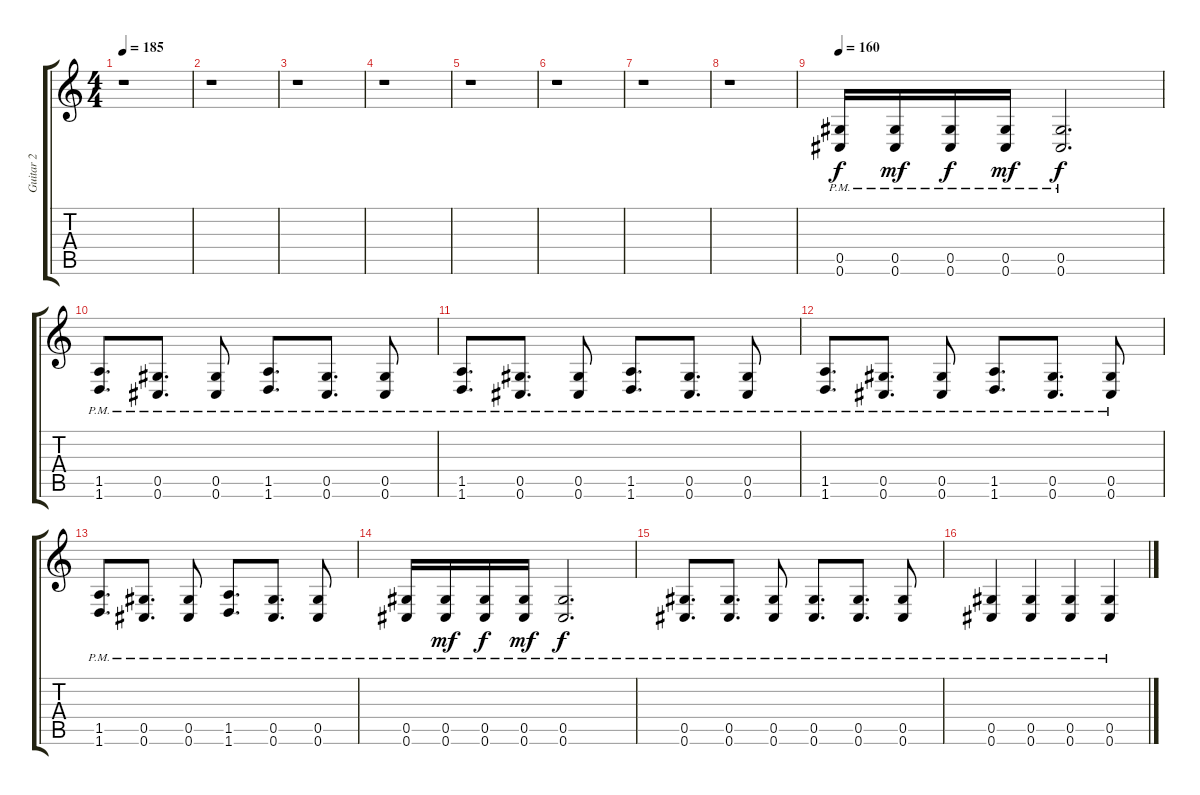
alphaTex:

\track ("Guitar 2" "Guitar 2") {instrument distortionguitar}
\staff {score tabs}
\tuning (Eb4 Bb3 Gb3 Db3 Ab2 Db2) {hide}
\ts (4 4)
\tempo 185
\clef g2
\ks c
r.1{dy f} |
r.1 |
r.1 |
r.1 |
r.1 |
r.1 |
r.1 |
r.1 |
\tempo 160
(0.5{pm} 0.6{pm}).16 (0.5{pm} 0.6{pm}).16{dy mf} (0.5{pm} 0.6{pm}).16{dy f} (0.5{pm} 0.6{pm}).16{dy mf} (0.5{pm} 0.6{pm}).2{d dy f} |
(1.5{pm} 1.6{pm}).8{d} (0.5{pm} 0.6{pm}).8{d} (0.5{pm} 0.6{pm}).8 (1.5{pm} 1.6{pm}).8{d} (0.5{pm} 0.6{pm}).8{d} (0.5{pm} 0.6{pm}).8 |
(1.5{pm} 1.6{pm}).8{d} (0.5{pm} 0.6{pm}).8{d} (0.5{pm} 0.6{pm}).8 (1.5{pm} 1.6{pm}).8{d} (0.5{pm} 0.6{pm}).8{d} (0.5{pm} 0.6{pm}).8 |
(1.5{pm} 1.6{pm}).8{d} (0.5{pm} 0.6{pm}).8{d} (0.5{pm} 0.6{pm}).8 (1.5{pm} 1.6{pm}).8{d} (0.5{pm} 0.6{pm}).8{d} (0.5{pm} 0.6{pm}).8 |
(1.5{pm} 1.6{pm}).8{d} (0.5{pm} 0.6{pm}).8{d} (0.5{pm} 0.6{pm}).8 (1.5{pm} 1.6{pm}).8{d} (0.5{pm} 0.6{pm}).8{d} (0.5{pm} 0.6{pm}).8 |
(0.5{pm} 0.6{pm}).16 (0.5{pm} 0.6{pm}).16{dy mf} (0.5{pm} 0.6{pm}).16{dy f} (0.5{pm} 0.6{pm}).16{dy mf} (0.5{pm} 0.6{pm}).2{d dy f} |
(0.5{pm} 0.6{pm}).8{d} (0.5{pm} 0.6{pm}).8{d} (0.5{pm} 0.6{pm}).8 (0.5{pm} 0.6{pm}).8{d} (0.5{pm} 0.6{pm}).8{d} (0.5{pm} 0.6{pm}).8 |
(0.5{pm} 0.6{pm}).4 (0.5{pm} 0.6{pm}).4 (0.5{pm} 0.6{pm}).4 (0.5{pm} 0.6{pm}).4
